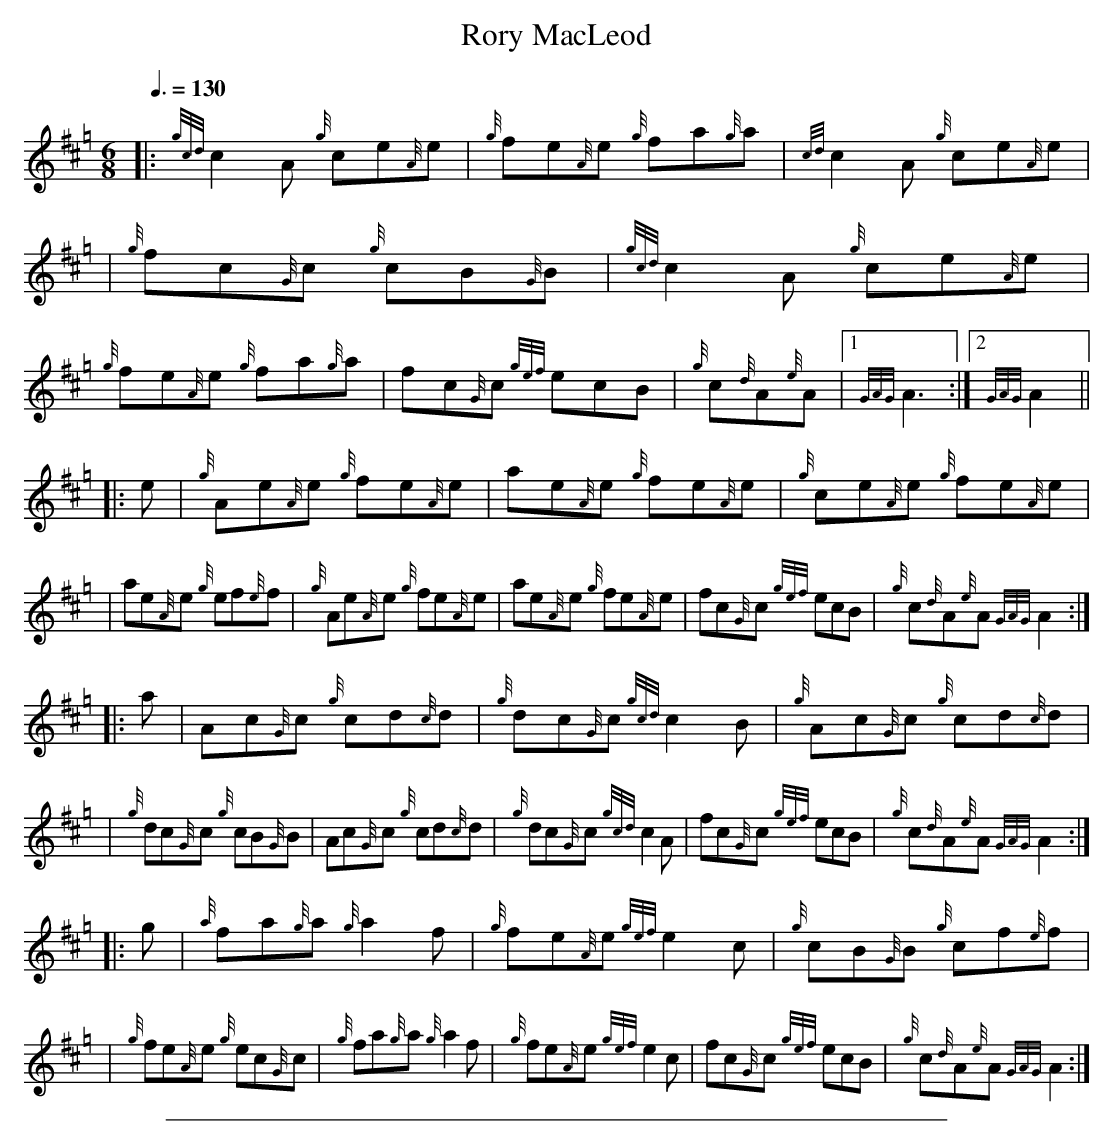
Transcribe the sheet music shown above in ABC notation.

X:1
T: Rory MacLeod
M:6/8
L:1/8
Q:3/8=130
K:Hp
|: {gcd}c2A {g}ce{A}e | {g}fe{A}e {g}fa{g}a | {cd}c2A {g}ce{A}e |
| {g}fc{G}c {g}cB{G}B | {gcd}c2A {g}ce{A}e | {g}fe{A}e {g}fa{g}a | fc{G}c {gef}ecB | {g}c{d}A{e}A |1 {GAG}A3 :|2 {GAG}A2 ||
|: e | {g}Ae{A}e {g}fe{A}e | ae{A}e {g}fe{A}e | {g}ce{A}e {g}fe{A}e |
| ae{A}e {g}ef{e}f | {g}Ae{A}e {g}fe{A}e | ae{A}e {g}fe{A}e | fc{G}c {gef}ecB | {g}c{d}A{e}A {GAG}A2 :|
|: a | Ac{G}c {g}cd{c}d | {g}dc{G}c {gcd}c2B | {g}Ac{G}c {g}cd{c}d |
| {g}dc{G}c {g}cB{G}B | Ac{G}c {g}cd{c}d | {g}dc{G}c {gcd}c2A | fc{G}c {gef}ecB | {g}c{d}A{e}A {GAG}A2 :|
|: g | {a}fa{g}a {g}a2f | {g}fe{A}e {gef}e2c | {g}cB{G}B {g}cf{e}f |
| {g}fe{A}e {g}ec{G}c | {g}fa{g}a {g}a2f | {g}fe{A}e {gef}e2c | fc{G}c {gef}ecB | {g}c{d}A{e}A {GAG}A2 :|
